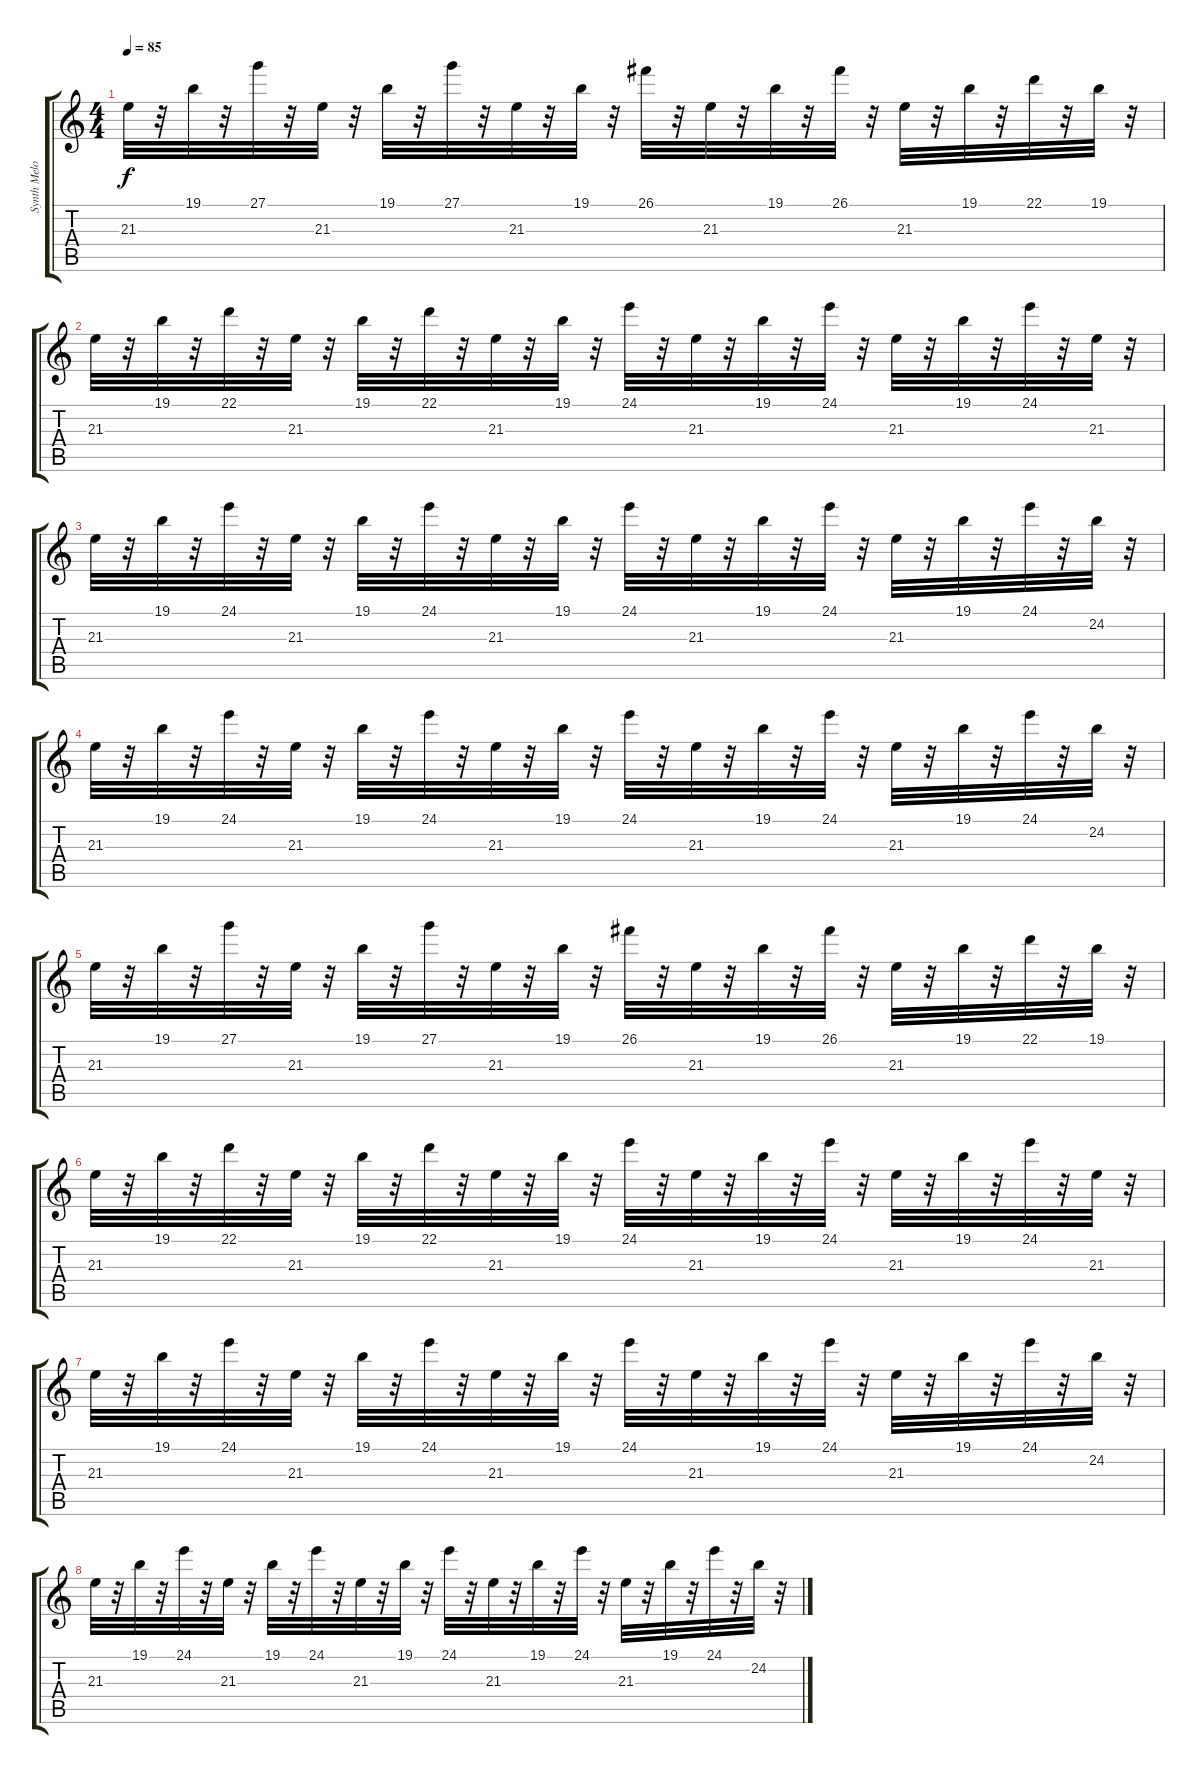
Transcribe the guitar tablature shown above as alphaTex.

\track ("Synth Melody" "Synth Melo") {instrument electricgrandpiano}
\staff {score tabs}
\tuning (E4 B3 G3 D3 A2 E2) {hide}
\ts (4 4)
\tempo 85
\clef g2
\ks c
21.3.32{dy f} r.32 19.1.32 r.32 27.1.32 r.32 21.3.32 r.32 19.1.32 r.32 27.1.32 r.32 21.3.32 r.32 19.1.32 r.32 26.1.32 r.32 21.3.32 r.32 19.1.32 r.32 26.1.32 r.32 21.3.32 r.32 19.1.32 r.32 22.1.32 r.32 19.1.32 r.32 |
21.3.32 r.32 19.1.32 r.32 22.1.32 r.32 21.3.32 r.32 19.1.32 r.32 22.1.32 r.32 21.3.32 r.32 19.1.32 r.32 24.1.32 r.32 21.3.32 r.32 19.1.32 r.32 24.1.32 r.32 21.3.32 r.32 19.1.32 r.32 24.1.32 r.32 21.3.32 r.32 |
21.3.32 r.32 19.1.32 r.32 24.1.32 r.32 21.3.32 r.32 19.1.32 r.32 24.1.32 r.32 21.3.32 r.32 19.1.32 r.32 24.1.32 r.32 21.3.32 r.32 19.1.32 r.32 24.1.32 r.32 21.3.32 r.32 19.1.32 r.32 24.1.32 r.32 24.2.32 r.32 |
21.3.32 r.32 19.1.32 r.32 24.1.32 r.32 21.3.32 r.32 19.1.32 r.32 24.1.32 r.32 21.3.32 r.32 19.1.32 r.32 24.1.32 r.32 21.3.32 r.32 19.1.32 r.32 24.1.32 r.32 21.3.32 r.32 19.1.32 r.32 24.1.32 r.32 24.2.32 r.32 |
21.3.32 r.32 19.1.32 r.32 27.1.32 r.32 21.3.32 r.32 19.1.32 r.32 27.1.32 r.32 21.3.32 r.32 19.1.32 r.32 26.1.32 r.32 21.3.32 r.32 19.1.32 r.32 26.1.32 r.32 21.3.32{volume 6} r.32 19.1.32 r.32 22.1.32 r.32 19.1.32 r.32 |
21.3.32 r.32 19.1.32 r.32 22.1.32 r.32 21.3.32{volume 6} r.32 19.1.32 r.32 22.1.32 r.32 21.3.32 r.32 19.1.32{volume 6} r.32 24.1.32 r.32 21.3.32 r.32 19.1.32{volume 6} r.32 24.1.32 r.32 21.3.32 r.32 19.1.32 r.32 24.1.32 r.32 21.3.32 r.32 |
21.3.32 r.32 19.1.32 r.32 24.1.32 r.32 21.3.32 r.32 19.1.32 r.32 24.1.32 r.32 21.3.32 r.32 19.1.32 r.32 24.1.32 r.32 21.3.32 r.32 19.1.32 r.32 24.1.32 r.32 21.3.32 r.32 19.1.32 r.32 24.1.32 r.32 24.2.32 r.32 |
21.3.32 r.32 19.1.32 r.32 24.1.32 r.32 21.3.32 r.32 19.1.32 r.32 24.1.32 r.32 21.3.32 r.32 19.1.32 r.32 24.1.32 r.32 21.3.32 r.32 19.1.32 r.32 24.1.32 r.32 21.3.32 r.32 19.1.32 r.32 24.1.32 r.32 24.2.32 r.32
